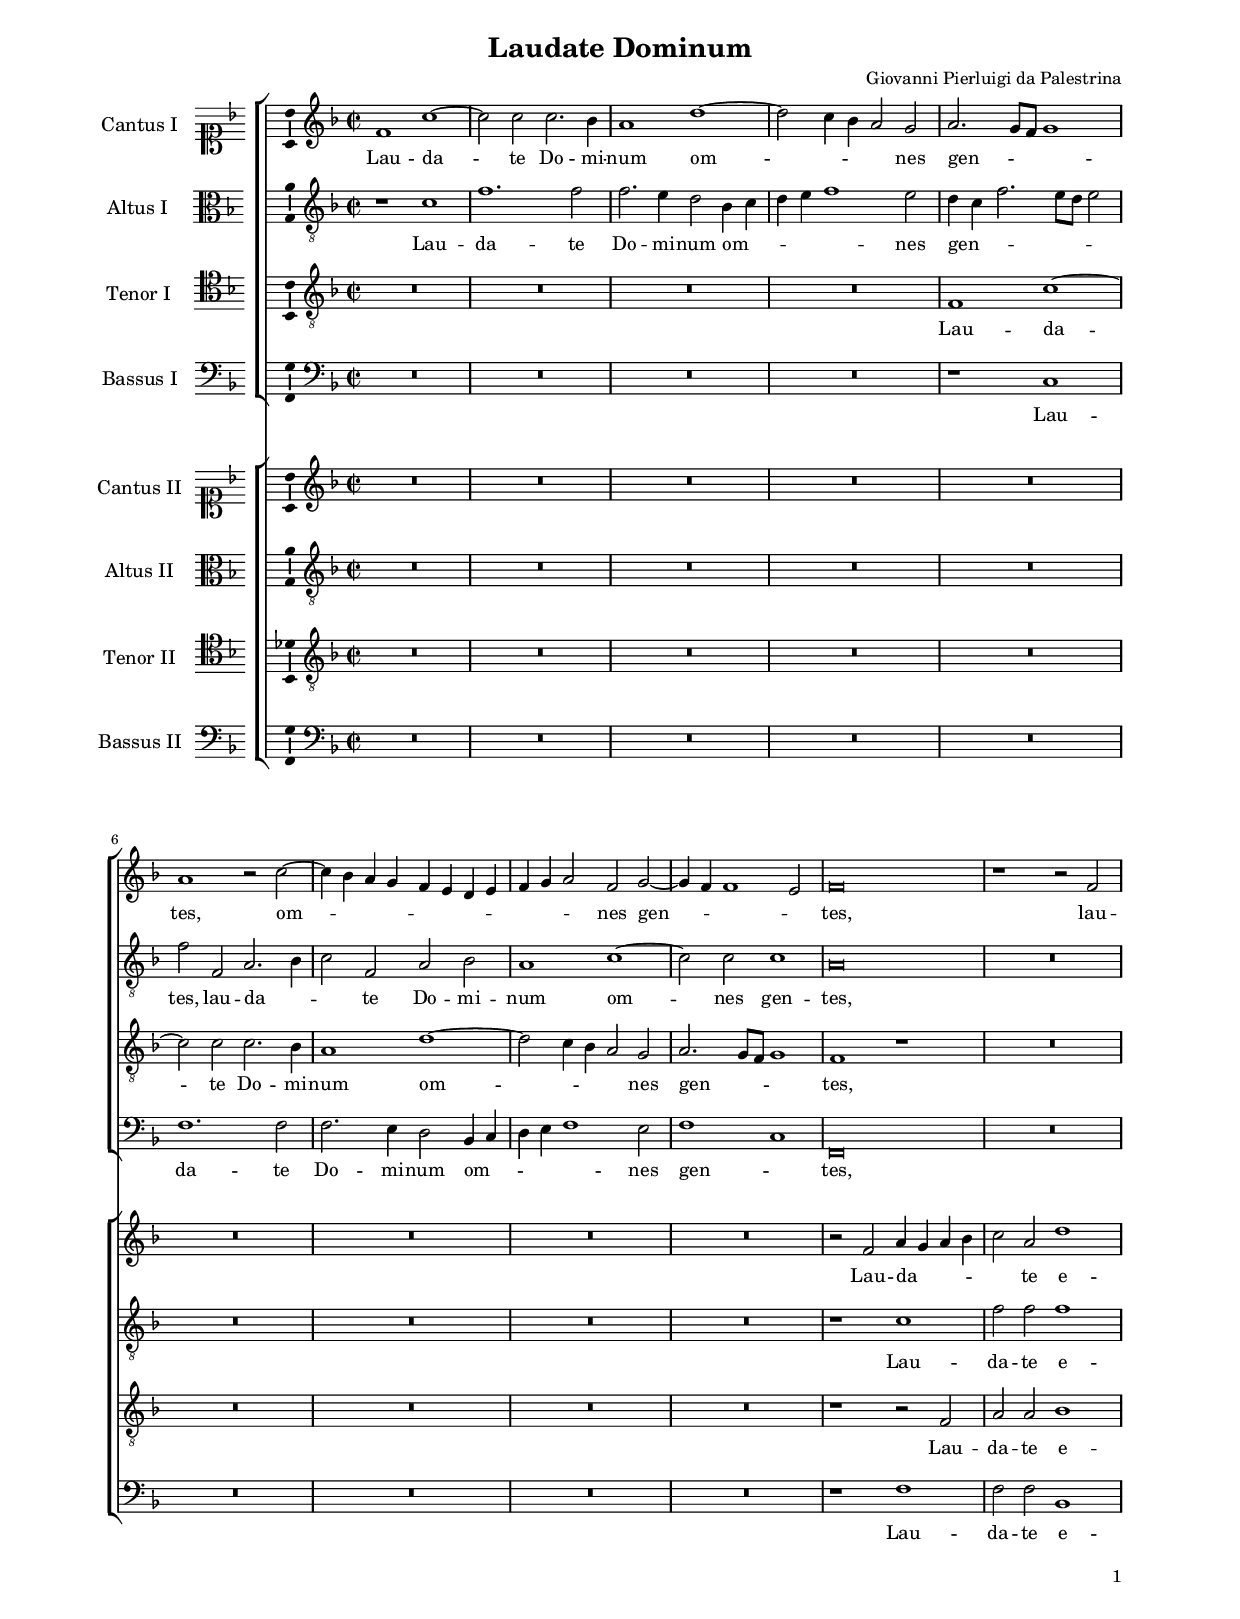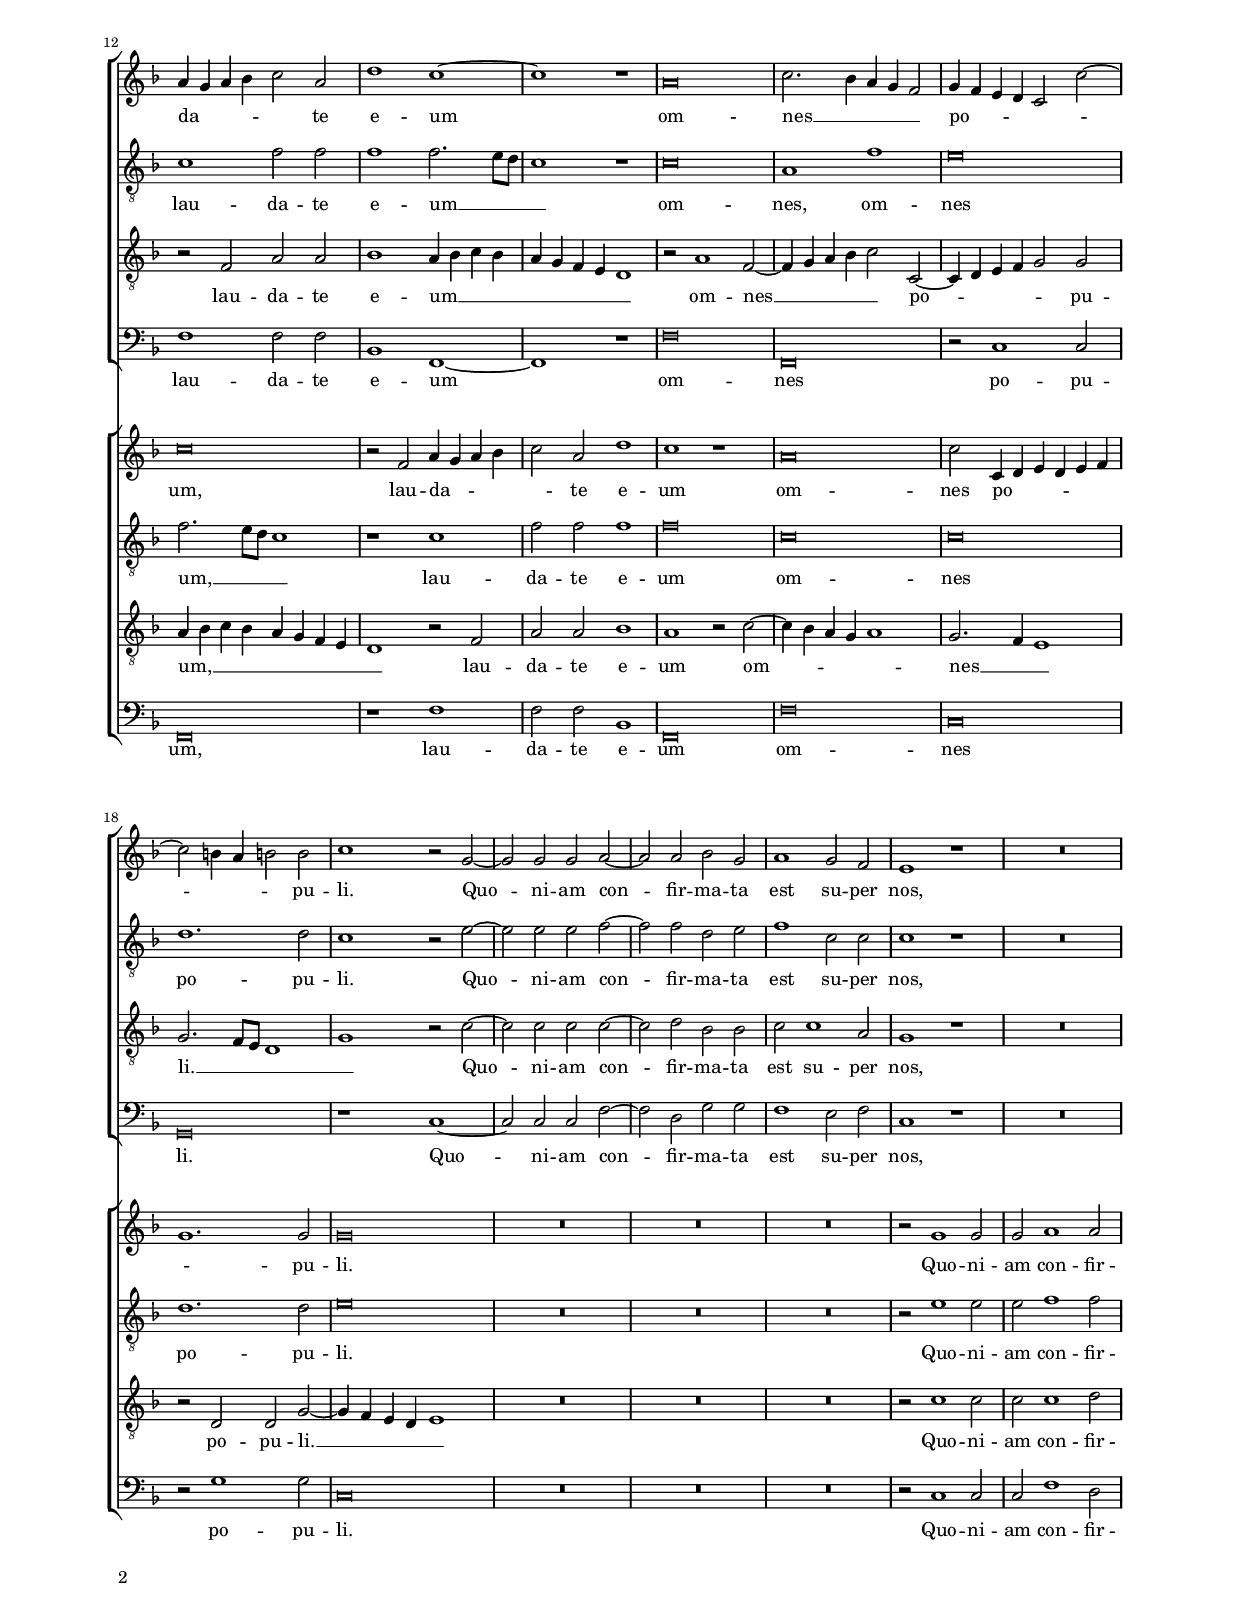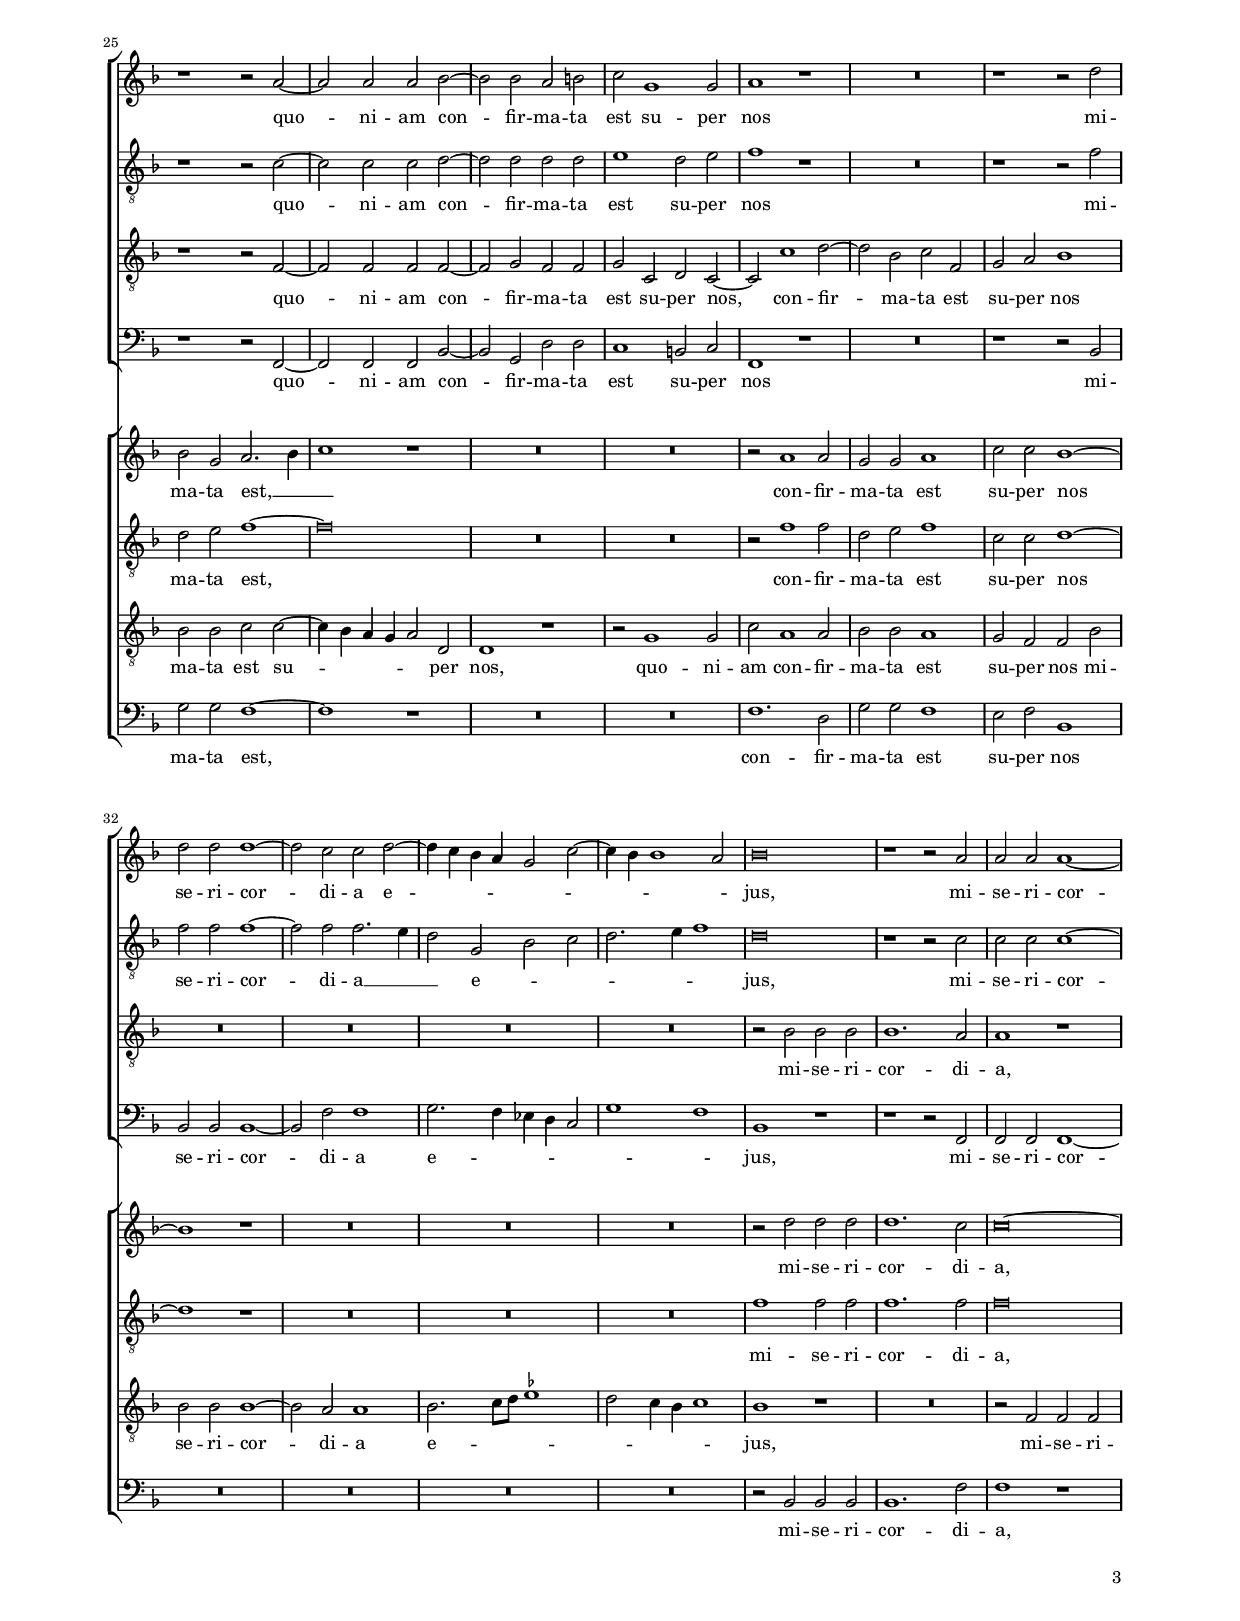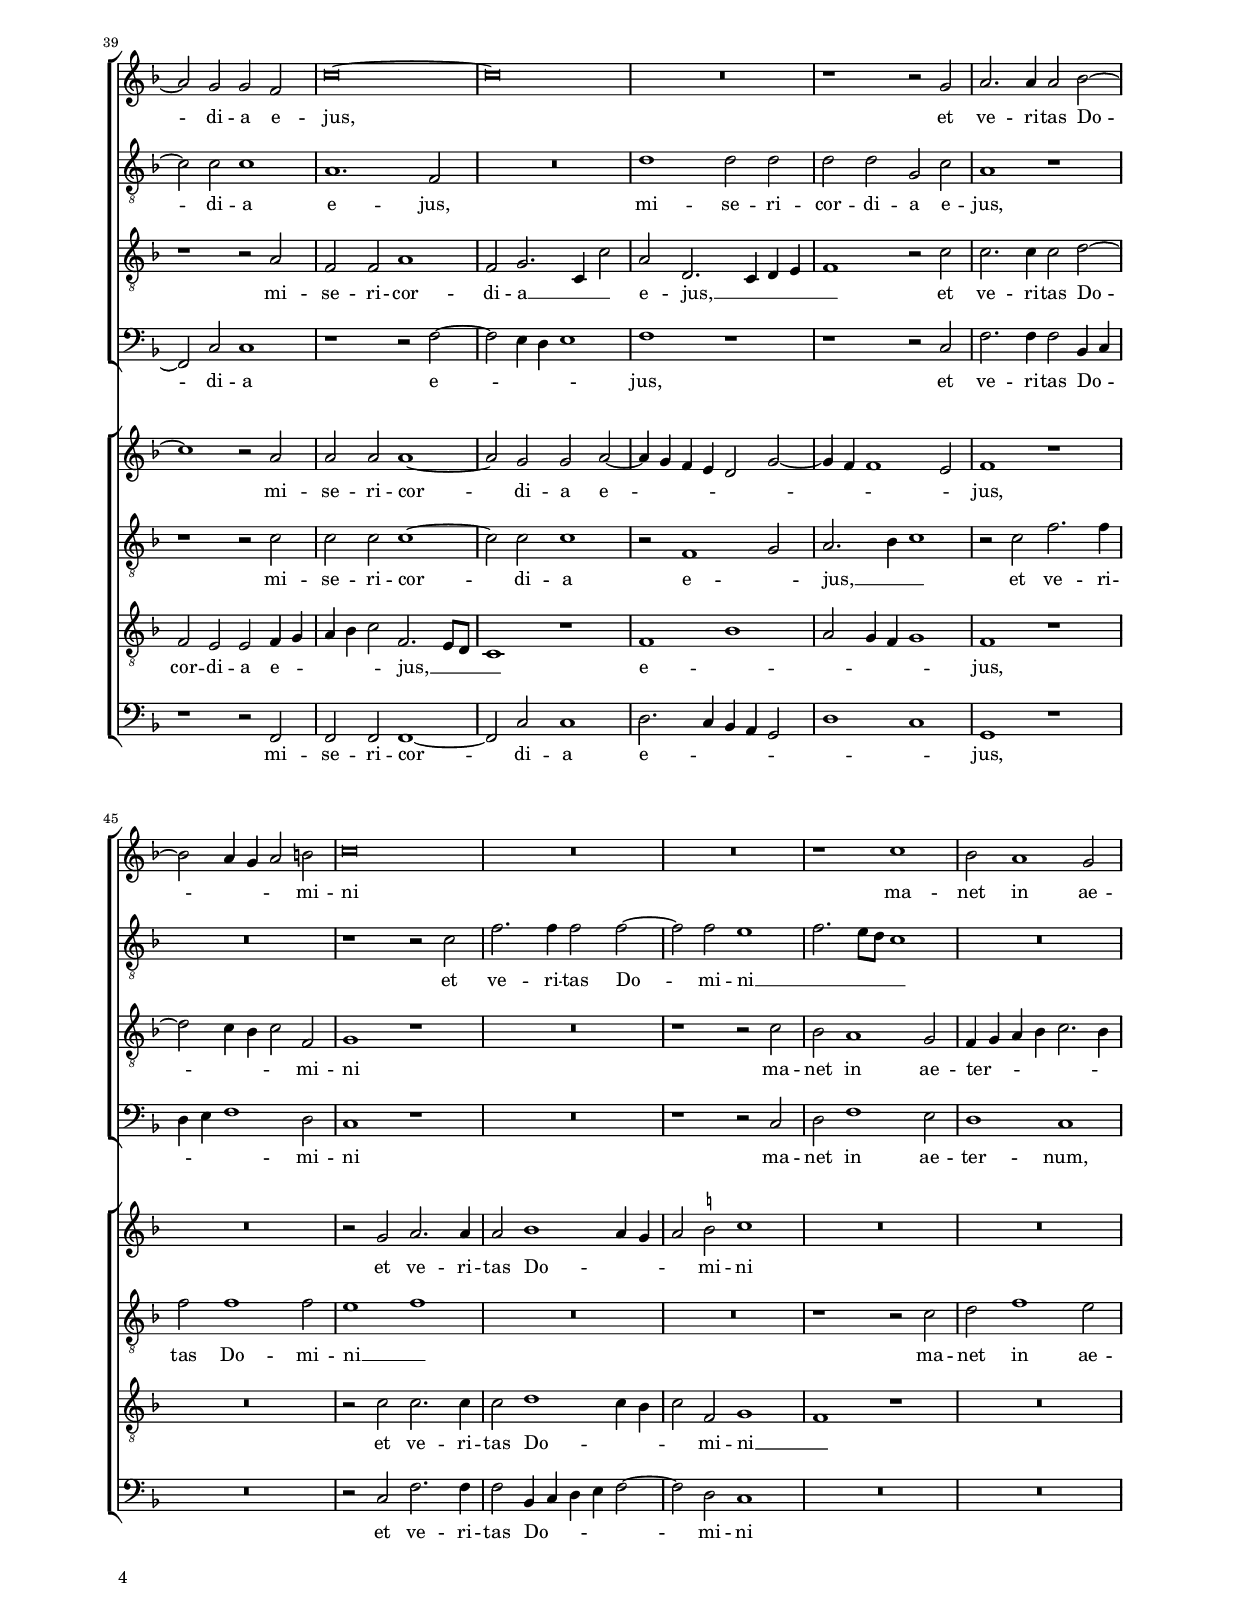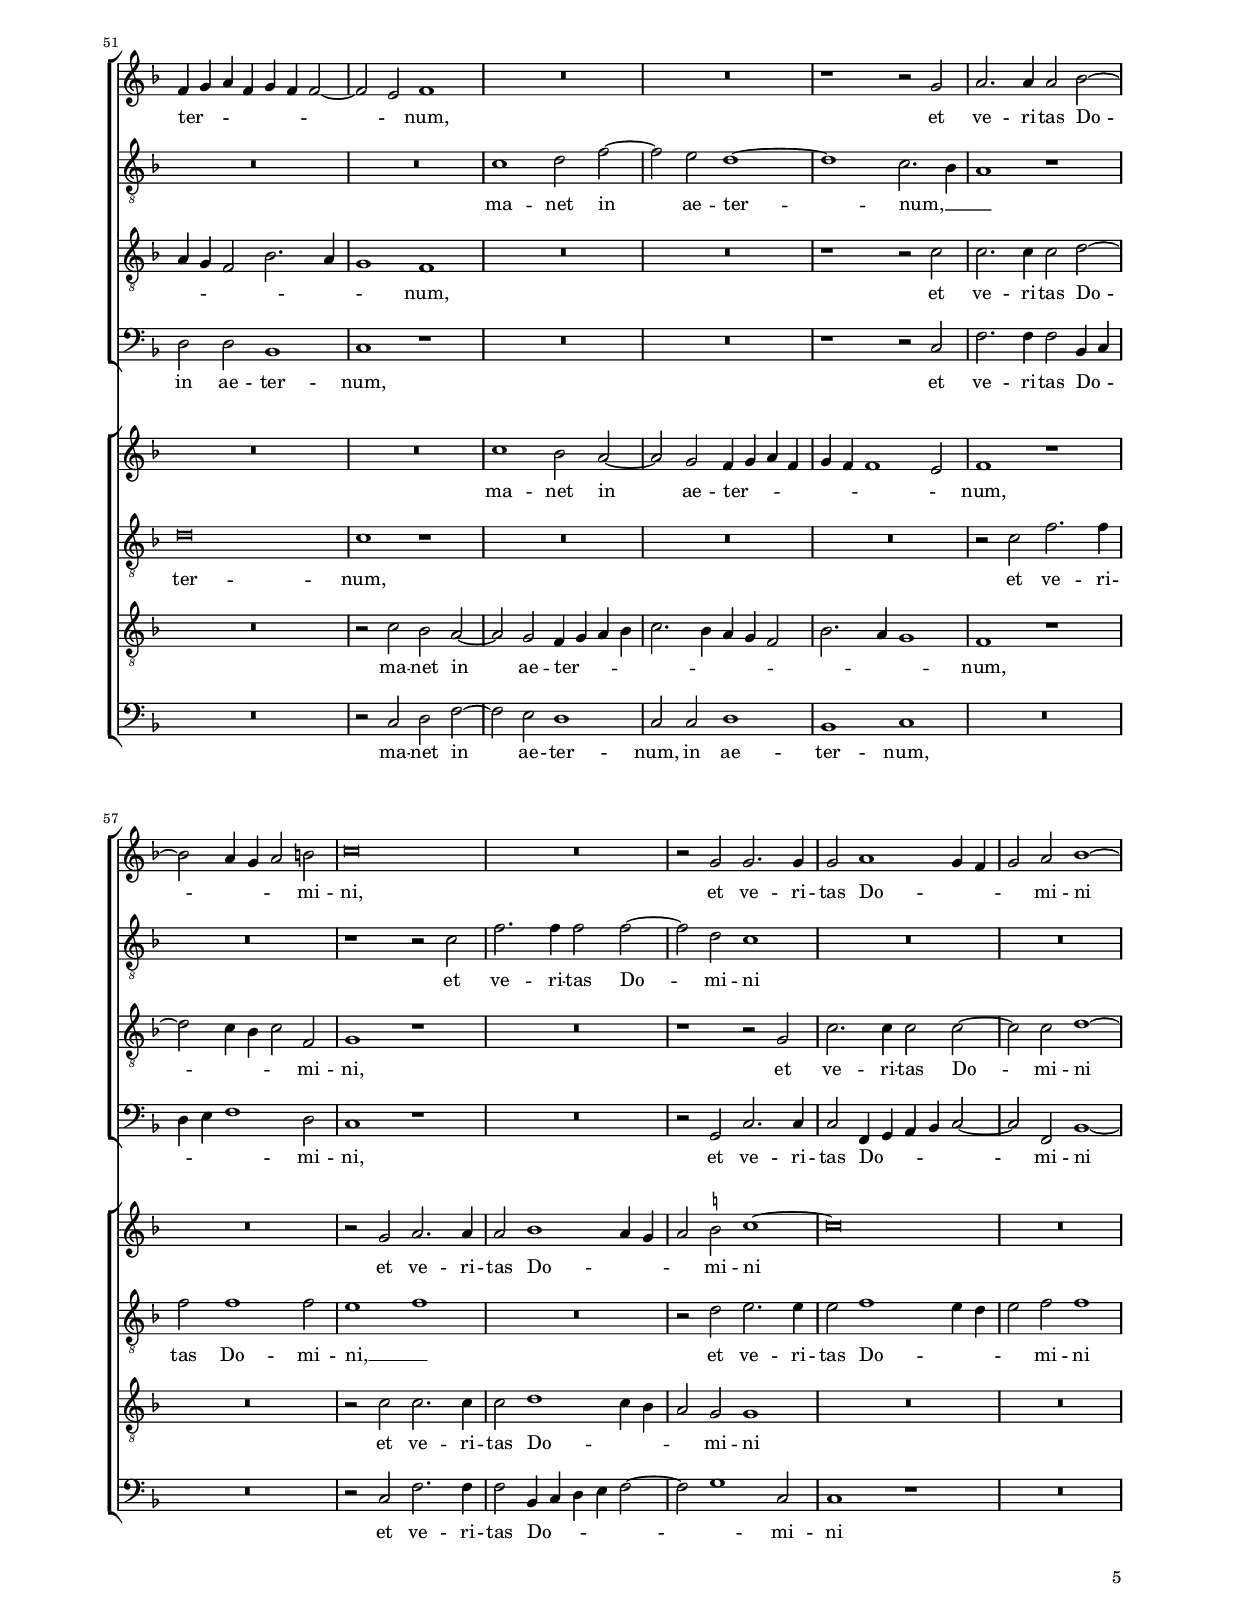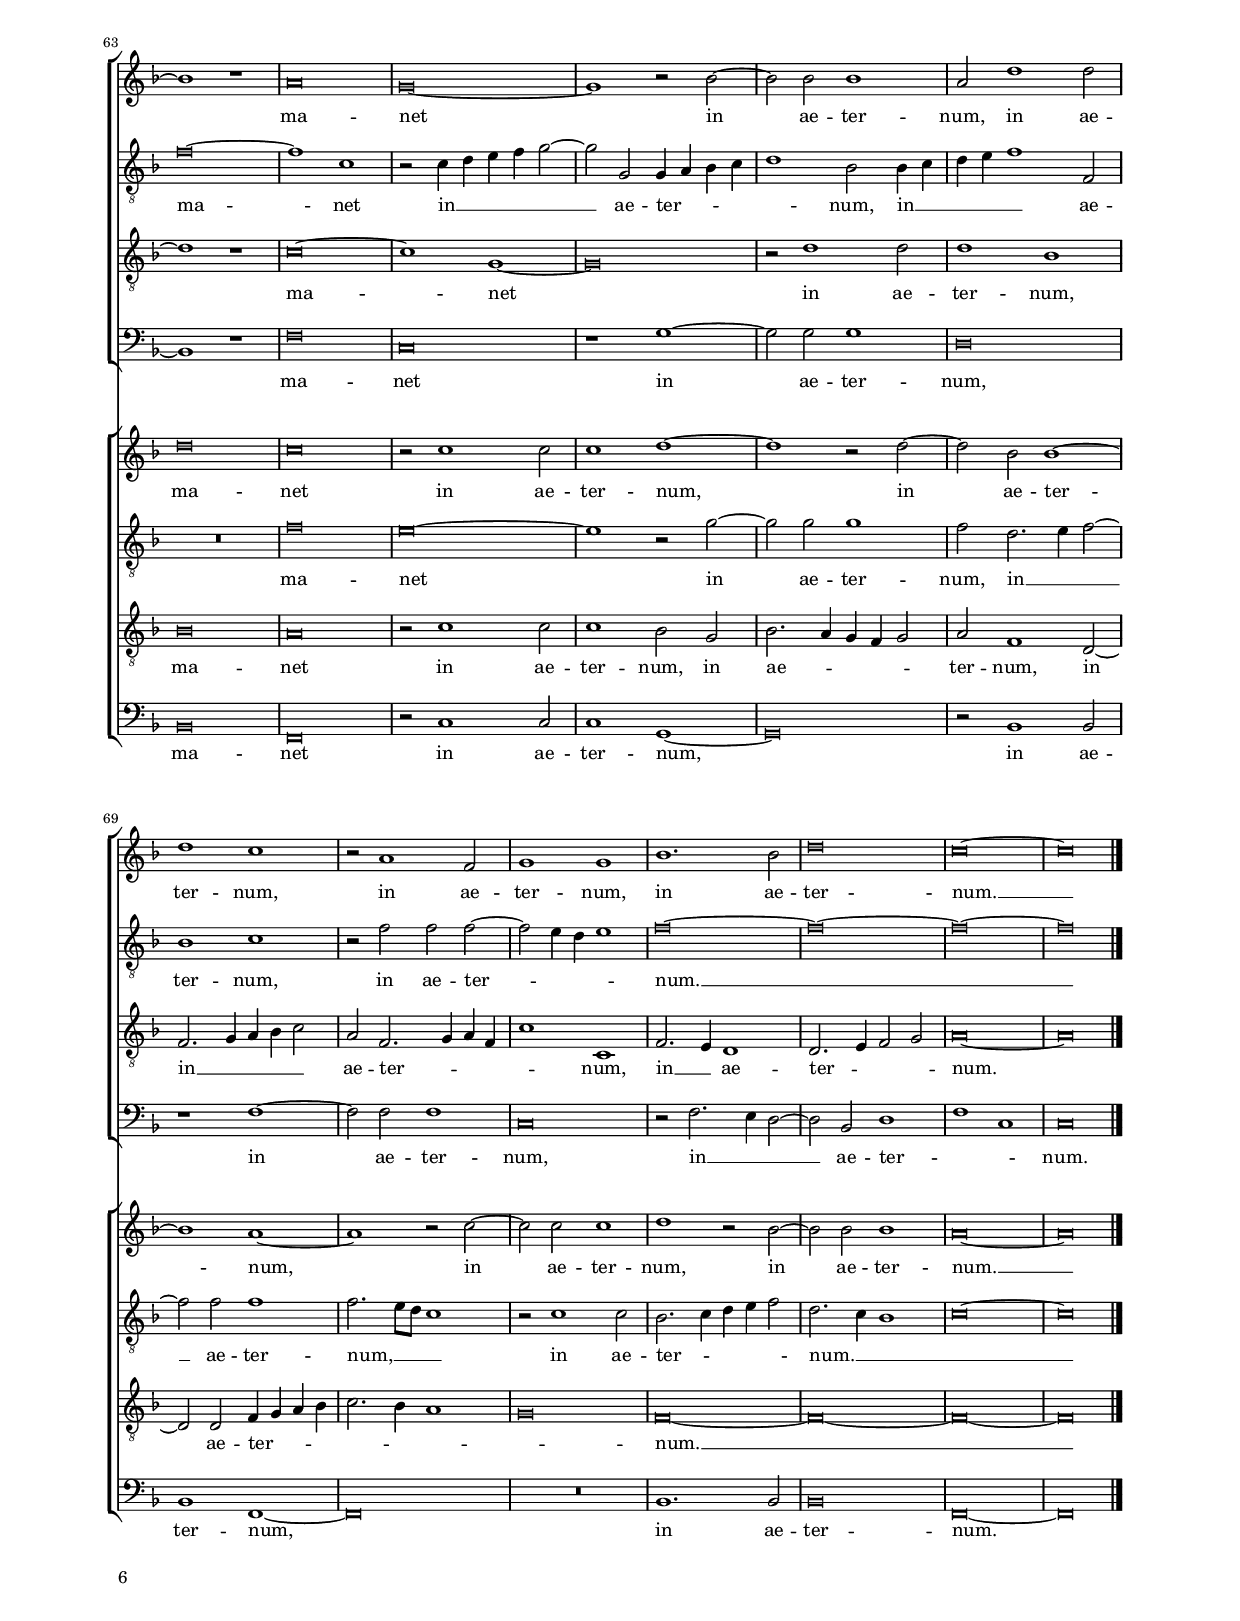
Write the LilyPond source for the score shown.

\header 
{
	title="Laudate Dominum"
	composer="Giovanni Pierluigi da Palestrina"
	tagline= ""
}

\version "2.20.0"
\language deutsch
#(set-global-staff-size 15)
% #(set-default-paper-size "letter")
#(ly:set-option 'point-and-click #f)


\paper
	{
	top-margin = 2 \cm
	bottom-margin = 1.4 \cm
	left-margin = 2 \cm
	right-margin = 2 \cm
	print-page-number = ##f
	ragged-bottom = ##f
	ragged-last-bottom = ##t
%   systems-per-page = 2
%   page-count = 6
	system-system-spacing = #'((basic-distance . 18) (minimum-distance . 14) (padding . 7) (strechability . 250))
    oddFooterMarkup=\markup   \fill-line { "" \fromproperty #'page:page-number-string }
    evenFooterMarkup=\markup  \fill-line { \fromproperty #'page:page-number-string "" }
    last-bottom-spacing = #'((basic-distance . 12) (minimum-distance . 7) (padding . 4))
	}


global =  
	{
    % \set Staff.autoBeaming = ##f
	\key f \major
	\time 2/2 \set Score.measureLength = #(ly:make-moment 2/1)
    \set Score.tempoHideNote = ##t
    \tempo 2 = 90
    \skip 1*2*75 \bar "|."
	}

	ficta = { \once \set suggestAccidentals = ##t }
	
	forget = #(define-music-function (music) (ly:music?) #{
	\accidentalStyle forget
	$music
	\accidentalStyle default
	#})

	
incipitcantusprimus = \markup { \score {
	{
	\set Staff.instrumentName = \markup { \fontsize #1 "Cantus I" }
	\key f \major
	\clef soprano
	s4 \bar ""
	}
	\layout  {
	raggedright = ##t
	indent = 1.8 \cm
	line-width = 2.4\cm
	\context { \Staff \remove Time_signature_engraver }
	\override Staff.Clef.Y-extent = #'(0 . 0)
	}} \hspace #1 }
      
incipitaltusprimus = \markup { \score {
	{
	\set Staff.instrumentName = \markup { \fontsize #1 "Altus I" }
	\key f \major
	\clef alto
	s4 \bar ""
	}
	\layout  {
	raggedright = ##t
	indent = 1.8 \cm
	line-width = 2.4\cm
	\context { \Staff \remove Time_signature_engraver }
	\override Staff.Clef.Y-extent = #'(0 . 0)
	}} \hspace #1 }
      
incipittenorprimus = \markup { \score {
	{
	\set Staff.instrumentName = \markup { \fontsize #1 "Tenor I" }
	\key f \major
	\clef tenor
	s4 \bar ""
	}
	\layout  {
	raggedright = ##t
	indent = 1.8 \cm
	line-width = 2.4\cm
	\context { \Staff \remove Time_signature_engraver }
	\override Staff.Clef.Y-extent = #'(0 . 0)
	}} \hspace #1 }


incipitbassusprimus = \markup { \score {
	{
	\set Staff.instrumentName = \markup { \fontsize #1 "Bassus I" }
	\key f \major
	\clef bass
	s4 \bar ""
	}
	\layout  {
	raggedright = ##t
	indent = 1.8 \cm
	line-width = 2.4\cm
	\context { \Staff \remove Time_signature_engraver }
	\override Staff.Clef.Y-extent = #'(0 . 0)
	}} \hspace #1 }

incipitcantussecundus = \markup { \score {
	{
	\set Staff.instrumentName = \markup { \fontsize #1 "Cantus II" }
	\key f \major
	\clef soprano
	s4 \bar ""
	}
	\layout  {
	raggedright = ##t
	indent = 1.8 \cm
	line-width = 2.4\cm
	\context { \Staff \remove Time_signature_engraver }
	\override Staff.Clef.Y-extent = #'(0 . 0)
	}} \hspace #1 }


incipitaltussecundus = \markup { \score {
	{
	\set Staff.instrumentName = \markup { \fontsize #1 "Altus II" }
	\key f \major
	\clef alto
	s4 \bar ""
	}
	\layout  {
	raggedright = ##t
	indent = 1.8 \cm
	line-width = 2.4\cm
	\context { \Staff \remove Time_signature_engraver }
	\override Staff.Clef.Y-extent = #'(0 . 0)
	}} \hspace #1 }


incipittenorsecundus = \markup { \score {
	{
	\set Staff.instrumentName = \markup { \fontsize #1 "Tenor II" }
	\key f \major
	\clef tenor
	s4 \bar ""
	}
	\layout  {
	raggedright = ##t
	indent = 1.8 \cm
	line-width = 2.4\cm
	\context { \Staff \remove Time_signature_engraver }
	\override Staff.Clef.Y-extent = #'(0 . 0)
	}} \hspace #1 }	


incipitbassussecundus = \markup { \score {
	{
	\set Staff.instrumentName = \markup { \fontsize #1 "Bassus II" }
	\key f \major
	\clef bass
	s4 \bar ""
	}
	\layout  {
	raggedright = ##t
	indent = 1.8 \cm
	line-width = 2.4\cm
	\context { \Staff \remove Time_signature_engraver }
	\override Staff.Clef.Y-extent = #'(0 . 0)
	}} \hspace #1 }


cantusprimus =  \relative c''
	{
	f,1 c'~
	c2 c c2. b4
	a1 d~
	d2 c4 b a2 g
%5
	a2. g8 f g1 |
	a1 r2 c~
	c4 b a g f e d e
	f4 g a2 f g~
	g4 f f1 e2
%10
	f\breve |
	r1 r2 f
	a4 g a b c2 a
	d1 c~
	c1 r
%15
	a\breve |
	c2. b4 a g f2
	g4 f e d c2 c'~
	c2 h4 a h!2 h
	c1 r2 g~
%20
	g2 g g a~ |
	a2 a b g
	a1 g2 f
	e1 r
	R\breve
%25
	r1 r2 a~ |
	a2 a a b~
	b2 b a h
	c2 g1 g2
	a1 r
%30
	R\breve |
	r1 r2 d
	d2 d d1~
	d2 c c d~
	d4 c b a g2 c~
%35
	c4 b b1 a2 |
	b\breve
	r1 r2 a
	a2 a a1~
	a2 g g f
%40
	c'\breve~ |
	c\breve
	R\breve
	r1 r2 g
	a2. a4 a2 b~
%45
	b2 a4 g a2 h |
	c\breve
	R\breve
	R\breve
	r1 c
%50
	b2 a1 g2 |
	f4 g a f g f f2~
	f2 e f1
	R\breve
	R\breve
%55
	r1 r2 g |
	a2. a4 a2 b~
	b2 a4 g a2 h
	c\breve
	R\breve
%60
	r2 g g2. g4 |
	g2 a1 g4 f
	g2 a b1~
	b1 r
	a\breve
%65
	g\breve~ |
	g1 r2 b~
	b2 b b1
	a2 d1 d2
	d1 c
%70
	r2 a1 f2 |
	g1 g
	b1. b2
	d\breve
	c\breve~
%75
	c\breve |
	}

altusprimus =  \relative c' 
    {
	r1 c
	f1. f2
	f2. e4 d2 b4 c
	d4 e f1 e2
%5
	d4 c f2. e8 d e2 |
	f2 f, a2. b4
	c2 f, a b
	a1 c~
	c2 c c1
%10
	a\breve |
	R\breve
	c1 f2 f
	f1 f2. e8 d
	c1 r
%15
	c\breve |
	a1 f'
	e\breve
	d1. d2
	c1 r2 e~
%20
	e2 e e f~ |
	f2 f d e
	f1 c2 c
	c1 r
	R\breve
%25
	r1 r2 c~ |
	c2 c c d~
	d2 d d d
	e1 d2 e
	f1 r
%30
	R\breve |
	r1 r2 f
	f2 f f1~
	f2 f f2. e4
	d2 g, b c
%35
	d2. e4 f1 |
	d\breve
	r1 r2 c
	c2 c c1~
	c2 c c1
%40
	a1. f2 |
	R\breve
	d'1 d2 d
	d2 d g, c
	a1 r
%45
	R\breve |
	r1 r2 c
	f2. f4 f2 f~
	f2 f e1
	f2. e8 d c1
%50
	R\breve |
	R\breve
	R\breve
	c1 d2 f~
	f2 e d1~
%55
	d1 c2. b4 |
	a1 r
	R\breve
	r1 r2 c
	f2. f4 f2 f~
%60
	f2 d c1 |
	R\breve
	R\breve
	f\breve~
	f1 c
%65
	r2 c4 d e f g2~ |
	g2 g, g4 a b c
	d1 b2 b4 c
	d4 e f1 f,2
	b1 c
%70
	r2 f f f~ |
	f2 e4 d e1
	f\breve~
	f\breve~
	f\breve~
%75
	f\breve |	
	}

tenorprimus =  \relative c' 
	{
	R\breve
	R\breve
	R\breve
	R\breve
%5
	f,1 c'~ |
	c2 c c2. b4
	a1 d~
	d2 c4 b a2 g
	a2. g8 f g1
%10
	f1 r |
	R\breve
	r2 f a a
	b1 a4 b c b
	a4 g f e d1
%15
	r2 a'1 f2~ |
	f4 g a b c2 c,~
	c4 d e f g2 g
	g2. f8 e d1
	g1 r2 c~
%20
	c2 c c c~ |
	c2 d b b
	c2 c1 a2
	g1 r
	R\breve
%25
	r1 r2 f~ |
	f2 f f f~
	f2 g f f
	g2 c, d2 c~
	c2 c'1 d2~
%30
	d2 b c f, |
	g2 a b1
	R\breve
	R\breve
	R\breve
%35
	R\breve |
	r2 b b b
	b1. a2
	a1 r
	r1 r2 a
%40
	f2 f a1 |
	f2 g2. c,4 c'2
	a2 d,2. c4 d e
	f1 r2 c'
	c2. c4 c2 d~
%45
	d2 c4 b c2 f, |
	g1 r
	R\breve
	r1 r2 c
	b2 a1 g2
%50
	f4 g a b c2. b4 |
	a4 g f2 b2. a4
	g1 f
	R\breve
	R\breve
%55
	r1 r2 c' |
	c2. c4 c2 d~
	d2 c4 b c2 f,
	g1 r
	R\breve
%60
	r1 r2 g |
	c2. c4 c2 c~
	c2 c d1~
	d1 r
	c\breve~
%65
	c1 g~ |
	g\breve
	r2 d'1 d2
	d1 b
	f2. g4 a b c2
%70
	a2 f2. g4 a f |
	c'1 c,
	f2. e4 d1
	d2. e4 f2 g
	a\breve~
%75
	a\breve |
	}

bassusprimus  =  \relative c 
	{
	R\breve
	R\breve
	R\breve
	R\breve
%5
	r1 c |
	f1. f2
	f2. e4 d2 b4 c
	d4 e f1 e2
	f1 c
%10
	f,\breve |
	R\breve
	f'1 f2 f
	b,1 f~
	f1 r
%15
	f'\breve |
	f,\breve
	r2 c'1 c2
	g\breve
	r1 c~
%20
	c2 c c f~ |
	f2 d g g
	f1 e2 f
	c1 r
	R\breve
%25
	r1 r2 f,~ |
	f2 f f b~
	b2 g d' d
	c1 h2 c
	f,1 r
%30
	R\breve |
	r1 r2 b
	b2 b b1~
	b2 f' f1
	g2. f4 es d c2
%35
	g'1 f |
	b,1 r
	r1 r2 f
	f2 f f1~
	f2 c' c1
%40
	r1 r2 f~ |
	f2 e4 d e1
	f1 r
	r1 r2 c
	f2. f4 f2 b,4 c
%45
	d4 e f1 d2 |
	c1 r
	R\breve
	r1 r2 c
	d2 f1 e2
%50
	d1 c |
	d2 d b1
	c1 r
	R\breve
	R\breve
%55
	r1 r2 c |
	f2. f4 f2 b,4 c
	d4 e f1 d2
	c1 r
	R\breve
%60
	r2 g c2. c4 |
	c2 f,4 g a b c2~
	c2 f, b1~
	b1 r
	f'\breve
%65
	c\breve |
	r1 g'~
	g2 g g1
	d\breve
	r1 f~
%70
	f2 f f1 |
	c\breve
	r2 f2. e4 d2~
	d2 b d1
	f1 c
%75
	c\breve |
    }

cantussecundus =  \relative c''
	{
	R\breve
	R\breve
	R\breve
	R\breve
%5
	R\breve |
	R\breve
	R\breve
	R\breve
	R\breve
%10
	r2 f, a4 g a b |
	c2 a d1
	c\breve
	r2 f, a4 g a b
	c2 a d1
%15
	c1 r |
	a\breve
	c2 c,4 d e d e f
	g1. g2
	g\breve
%20
	R\breve |
	R\breve
	R\breve
	r2 g1 g2
	g2 a1 a2
%25
	b2 g a2. b4 |
	c1 r
	R\breve
	R\breve
	r2 a1 a2
%30
	g2 g a1 |
	c2 c b1~
	b1 r
	R\breve
	R\breve
%35
	R\breve |
	r2 d d d
	d1. c2
	c\breve~
	c1 r2 a
%40
	a2 a a1~ |
	a2 g g a~
	a4 g f e d2 g~
	g4 f f1 e2
	f1 r
%45
	R\breve |
	r2 g a2. a4
	a2 b1 a4 g
	a2 \ficta h c1
	R\breve
%50
	R\breve |
	R\breve
	R\breve
	c1 b2 a~
	a2 g f4 g a f
%55
	g4 f f1 e2 |
	f1 r
	R\breve
	r2 g a2. a4
	a2 b1 a4 g
%60
	a2 \ficta h c1~ |
	c\breve
	R\breve
	d\breve
	c\breve
%65
	r2 c1 c2 |
	c1 d~
	d1 r2 d~
	d2 b b1~
	b1 a~
%70
	a1 r2 c~ |
	c2 c c1
	d1 r2 b~
	b2 b b1
	a\breve~
%75
	a\breve |
	}

altussecundus =  \relative c'
	{
	R\breve
	R\breve
	R\breve
	R\breve
%5
	R\breve |
	R\breve
	R\breve
	R\breve
	R\breve
%10
	r1 c |
	f2 f f1
	f2. e8 d c1
	r1 c
	f2 f f1
%15
	f\breve |
	c\breve
	c\breve
	d1. d2
	e\breve
%20
	R\breve |
	R\breve
	R\breve
	r2 e1 e2
	e2 f1 f2
%25
	d2 e f1~ |
	f\breve
	R\breve
	R\breve
	r2 f1 f2
%30
	d2 e f1 |
	c2 c d1~
	d1 r
	R\breve
	R\breve
%35
	R\breve |
	f1 f2 f
	f1. f2
	f\breve
	r1 r2 c
%40
	c2 c c1~ |
	c2 c c1
	r2 f,1 g2
	a2. b4 c1
	r2 c f2. f4
%45
	f2 f1 f2 |
	e1 f
	R\breve
	R\breve
	r1 r2 c
%50
	d2 f1 e2 |
	d\breve
	c1 r
	R\breve
	R\breve
%55
	R\breve |
	r2 c f2. f4
	f2 f1 f2
	e1 f
	R\breve
%60
	r2 d e2. e4 |
	e2 f1 e4 d
	e2 f f1
	R\breve
	f\breve
%65
	e\breve~ |
	e1 r2 g~
	g2 g g1
	f2 d2. e4 f2~
	f2 f f1
%70
	f2. e8 d c1 |
	r2 c1 c2
	b2. c4 d e f2
	d2. c4 b1
	c\breve~
%75
	c\breve |
    }

tenorsecundus =  \relative c'
	{
	R\breve
	R\breve
	R\breve
	R\breve
%5
	R\breve |
	R\breve
	R\breve
	R\breve
	R\breve
%10
	r1 r2 f, |
	a2 a b1
	a4 b c b a g f e
	d1 r2 f
	a2 a b1
%15
	a1 r2 c~ |
	c4 b a g a1
	g2. f4 e1
	r2 d d g~
	g4 f e d e1
%20
	R\breve |
	R\breve
	R\breve
	r2 c'1 c2
	c2 c1 d2
%25
	b2 b c c~ |
	c4 b a g a2 d,
	d1 r
	r2 g1 g2
	c2 a1 a2
%30
	b2 b a1 |
	g2 f f b
	b2 b b1~
	b2 a a1
	b2. c8 d \ficta es1
%35
	d2 c4 b c1 |
	b1 r
	R\breve
	r2 f f f
	f2 e e f4 g
%40
	a4 b c2 f,2. e8 d |
	c1 r
	f1 b
	a2 g4 f g1
	f1 r
%45
	R\breve |
	r2 c' c2. c4
	c2 d1 c4 b
	c2 f, g1
	f1 r
%50
	R\breve |
	R\breve
	r2 c' b a~
	a2 g f4 g a b
	c2. b4 a g f2
%55
	b2. a4 g1 |
	f1 r
	R\breve
	r2 c' c2. c4
	c2 d1 c4 b
%60
	a2 g g1 |
	R\breve
	R\breve
	b\breve
	a\breve
%65
	r2 c1 c2 |
	c1 b2 g
	b2. a4 g f g2
	a2 f1 d2~
	d2 d f4 g a b
%70
	c2. b4 a1 |
	g\breve
	f\breve~
	f\breve~
	f\breve~
%75
	f\breve |
	}

bassussecundus =  \relative c
	{
	R\breve
	R\breve
	R\breve
	R\breve
%5
	R\breve |
	R\breve
	R\breve
	R\breve
	R\breve
%10
	r1 f |
	f2 f b,1
	f\breve
	r1 f'
	f2 f b,1
%15
	f\breve |
	f'\breve
	c\breve
	r2 g'1 g2
	c,\breve
%20
	R\breve |
	R\breve
	R\breve
	r2 c1 c2
	c2 f1 d2
%25
	g2 g f1~ |
	f1 r
	R\breve
	R\breve
	f1. d2
%30
	g2 g f1 |
	e2 f b,1
	R\breve
	R\breve
	R\breve
%35
	R\breve |
	r2 b b b
	b1. f'2
	f1 r
	r1 r2 f,
%40
	f2 f f1~ |
	f2 c' c1
	d2. c4 b a g2
	d'1 c
	g1 r
%45
	R\breve |
	r2 c f2. f4
	f2 b,4 c d e f2~
	f2 d c1
	R\breve
%50
	R\breve |
	R\breve
	r2 c d f~
	f2 e d1
	c2 c d1
%55
	b1 c |
	R\breve
	R\breve
	r2 c f2. f4
	f2 b,4 c d e f2~
%60
	f2 g1 c,2 |
	c1 r
	R\breve
	b\breve
	f\breve
%65
	r2 c'1 c2 |
	c1 g~
	g\breve
	r2 b1 b2
	b1 f~
%70
	f\breve |
	R\breve
	b1. b2
	b\breve
	f\breve~
%75
	f\breve |
	}


lyricscantusprimus = \lyricmode {
	Lau -- da -- te Do -- mi -- num om -- _ _ _ nes gen -- _ _ _ tes,
	om -- _ _ _ _ _ _ _ _ _ _ nes gen -- _ _ _ tes,
	lau -- da -- _ _ _ _ te e -- um om -- nes __ _ _ _ _ po -- _ _ _ _ _ _ _ _ pu -- li.
	Quo -- ni -- am con -- fir -- ma -- ta est su -- per nos,
	quo -- ni -- am con -- fir -- ma -- ta est su -- per nos
	mi -- se -- ri -- cor -- di -- a e -- _ _ _ _ _ _ _ _ jus,
	mi -- se -- ri -- cor -- di -- a e -- jus,
	et ve -- ri -- tas Do -- _ _ _ mi -- ni ma -- net in ae -- ter -- _ _ _ _ _ _ _ num,
	et ve -- ri -- tas Do -- _ _ _ mi -- ni,
	et ve -- ri -- tas Do -- _ _ _ mi -- ni ma -- net in ae -- ter -- num,
	in ae -- ter -- num,
	in ae -- ter -- num,
	in ae -- ter -- num. __
	}


lyricsaltusprimus = \lyricmode {
	Lau -- da -- te Do -- mi -- num om -- _ _ _ _ nes gen -- _ _ _ _ _ tes,
	lau -- da -- _ _ te Do -- mi -- num om -- nes gen -- tes,
	lau -- da -- te e -- um __ _ _ _ om -- nes,
	om -- nes po -- pu -- li.
	Quo -- ni -- am con -- fir -- ma -- ta est su -- per nos,
	quo -- ni -- am con -- fir -- ma -- ta est su -- per nos
	mi -- se -- ri -- cor -- di -- a __ _ _ e -- _ _ _ _ _ jus,
	mi -- se -- ri -- cor -- di -- a e -- jus,
	mi -- se -- ri -- cor -- di -- a e -- jus,
	et ve -- ri -- tas Do -- mi -- ni __ _ _ _ _ ma -- net in ae -- ter -- num, __ _ _
	et ve -- ri -- tas Do -- mi -- ni ma -- net in __ _ _ _ _ ae -- ter -- _ _ _ _ num,
	in __ _ _ _ _ ae -- ter -- num,
	in ae -- ter -- _ _ _ num. __
	}


lyricstenorprimus = \lyricmode {
	Lau -- da -- te Do -- mi -- num om -- _ _ _ nes gen -- _ _ _ tes,
	lau -- da -- te e -- um __ _ _ _ _ _ _ _ _ om -- nes __ _ _ _ _ po -- _ _ _ _ pu -- li. __ _ _ _ _
	Quo -- ni -- am con -- fir -- ma -- ta est su -- per nos,
	quo -- ni -- am con -- fir -- ma -- ta est su -- per nos,
	con -- fir -- ma -- ta est su -- per nos
	mi -- se -- ri -- cor -- di -- a,
	mi -- se -- ri -- cor -- di -- a __ _ _ e -- jus, __ _ _ _ _
	et ve -- ri -- tas Do -- _ _ _ mi -- ni ma -- net in ae -- ter -- _ _ _ _ _ _ _ _ _ _ _ num,
	et ve -- ri -- tas Do -- _ _ _ mi -- ni,
	et ve -- ri -- tas Do -- mi -- ni ma -- net in ae -- ter -- num,
	in __ _ _ _ _ ae -- ter -- _ _ _ _ num,
	in __ _ ae -- ter -- _ _ _ num.
	}


lyricsbassusprimus = \lyricmode {
	Lau -- da -- te Do -- mi -- num om -- _ _ _ _ nes gen -- _ tes,
	lau -- da -- te e -- um om -- nes po -- pu -- li.
	Quo -- ni -- am con -- fir -- ma -- ta est su -- per nos,
	quo -- ni -- am con -- fir -- ma -- ta est su -- per nos
	mi -- se -- ri -- cor -- di -- a e -- _ _ _ _ _ _ jus,
	mi -- se -- ri -- cor -- di -- a e -- _ _ _ jus,
	et ve -- ri -- tas Do -- _ _ _ _ mi -- ni ma -- net in ae -- ter -- num,
	in ae -- ter -- num,
	et ve -- ri -- tas Do -- _ _ _ _ mi -- ni,
	et ve -- ri -- tas Do -- _ _ _ _ mi -- ni ma -- net in ae -- ter -- num,
	in ae -- ter -- num,
	in __ _ _ ae -- ter -- _ _ num.
	}


lyricscantussecundus = \lyricmode {
	Lau -- da -- _ _ _ _ te e -- um,
	lau -- da -- _ _ _ _ te e -- um om -- nes po -- _ _ _ _ _ _ pu -- li.
	Quo -- ni -- am con -- fir -- ma -- ta est, __ _ _
	con -- fir -- ma -- ta est su -- per nos
	mi -- se -- ri -- cor -- di -- a,
	mi -- se -- ri -- cor -- di -- a e -- _ _ _ _ _ _ _ _ jus,
	et ve -- ri -- tas Do -- _ _ _ mi -- ni ma -- net in ae -- ter -- _ _ _ _ _ _ _ num,
	et ve -- ri -- tas Do -- _ _ _ mi -- ni ma -- net in ae -- ter -- num,
	in ae -- ter -- num,
	in ae -- ter -- num,
	in ae -- ter -- num. __
	}


lyricsaltussecundus = \lyricmode {
	Lau -- da -- te e -- um, __ _ _ _
	lau -- da -- te e -- um om -- nes po -- pu -- li.
	Quo -- ni -- am con -- fir -- ma -- ta est,
	con -- fir -- ma -- ta est su -- per nos
	mi -- se -- ri -- cor -- di -- a,
	mi -- se -- ri -- cor -- di -- a e -- _ jus, __ _ _
	et ve -- ri -- tas Do -- mi -- ni __ _ ma -- net in ae -- ter -- num,
	et ve -- ri -- tas Do -- mi -- ni, __ _
	et ve -- ri -- tas Do -- _ _ _ mi -- ni ma -- net in ae -- ter -- num,
	in __ _ _ ae -- ter -- num, __ _ _ _
	in ae -- ter -- _ _ _ _ num. __ _ _ _
	}
	

lyricstenorsecundus = \lyricmode {
	Lau -- da -- te e -- um, __ _ _ _ _ _ _ _ _
	lau -- da -- te e -- um om -- _ _ _ _ nes __ _ _ po -- pu -- li. __ _ _ _ _
	Quo -- ni -- am con -- fir -- ma -- ta est su -- _ _ _ _ per nos,
	quo -- ni -- am con -- fir -- ma -- ta est su -- per nos
	mi -- se -- ri -- cor -- di -- a e -- _ _ _ _ _ _ _ jus,
	mi -- se -- ri -- cor -- di -- a e -- _ _ _ _ jus, __ _ _ _
	e -- _ _ _ _ _ jus,
	et ve -- ri -- tas Do -- _ _ _ mi -- ni __ _ ma -- net in ae -- ter -- _ _ _ _ _ _ _ _ _ _ _ num,
	et ve -- ri -- tas Do -- _ _ _ mi -- ni ma -- net in ae -- ter -- num,
	in ae -- _ _ _ _ ter -- num,
	in ae -- ter -- _ _ _ _ _ _ _ num. __
	}


lyricsbassussecundus = \lyricmode {
	Lau -- da -- te e -- um,
	lau -- da -- te e -- um om -- nes po -- pu -- li.
	Quo -- ni -- am con -- fir -- ma -- ta est,
	con -- fir -- ma -- ta est su -- per nos
	mi -- se -- ri -- cor -- di -- a,
	mi -- se -- ri -- cor -- di -- a e -- _ _ _ _ _ _ jus,
	et ve -- ri -- tas Do -- _ _ _ _ mi -- ni ma -- net in ae -- ter -- num,
	in ae -- ter -- num,
	et ve -- ri -- tas Do -- _ _ _ _ _ mi -- ni ma -- net in ae -- ter -- num,
	in ae -- ter -- num,
	in ae -- ter -- num.
	}


\score
{	
    % \transpose {
	
<<
	\new ChoirStaff \with { \override StaffGrouper.staffgroup-staff-spacing.basic-distance = #15 
				\override StaffGrouper.staff-staff-spacing.basic-distance = #12 }
	<<
	
	\new Staff << \global
	\new Voice="v1" {
		\set Staff.instrumentName=\incipitcantusprimus
		\set Staff.midiInstrument = "reed organ"
		\clef violin
		\cantusprimus }
	\new Lyrics \lyricsto "v1" {\lyricscantusprimus }
	>>
	
	\new Staff << \global
	\new Voice="v2" {
		\set Staff.instrumentName=\incipitaltusprimus
		\set Staff.midiInstrument = "reed organ"
		\clef "G_8" 
		\altusprimus }
	\new Lyrics \lyricsto "v2" {\lyricsaltusprimus }
	>>
	
	\new Staff << \global
	\new Voice="v3" {
		\set Staff.instrumentName=\incipittenorprimus
		\set Staff.midiInstrument = "reed organ"
		\clef "G_8"
		\tenorprimus }
	\new Lyrics \lyricsto "v3" {\lyricstenorprimus }
	>>
	
	\new Staff << \global
	\new Voice="v4" {
		\set Staff.instrumentName=\incipitbassusprimus
		\set Staff.midiInstrument = "reed organ"
		\clef bass 
		\bassusprimus }
	\new Lyrics \lyricsto "v4" {\lyricsbassusprimus}
	>>
	>>
	
	\new ChoirStaff \with { \override StaffGrouper.staff-staff-spacing.basic-distance = #12 }
	<<
	
	\new Staff << \global
	\new Voice="v5" {
		\set Staff.instrumentName=\incipitcantussecundus
		\set Staff.midiInstrument = "church organ"
		\clef violin
		\cantussecundus }
	\new Lyrics \lyricsto "v5" {\lyricscantussecundus }
	>>
	
	\new Staff << \global
	\new Voice="v6" {
		\set Staff.instrumentName=\incipitaltussecundus
		\set Staff.midiInstrument = "church organ"
		\clef "G_8" 
		\altussecundus }
	\new Lyrics \lyricsto "v6" {\lyricsaltussecundus }
	>>
	
	\new Staff << \global
	\new Voice="v7" {
		\set Staff.instrumentName=\incipittenorsecundus
		\set Staff.midiInstrument = "church organ"
		\clef "G_8"
		\tenorsecundus }
	\new Lyrics \lyricsto "v7" {\lyricstenorsecundus }
	>>
	
	\new Staff << \global
	\new Voice="v8" {
		\set Staff.instrumentName=\incipitbassussecundus
		\set Staff.midiInstrument = "church organ"
		\clef bass 
		\bassussecundus }
	\new Lyrics \lyricsto "v8" {\lyricsbassussecundus}
	>>
	>>
>>
%	} % transpose

\layout
	{
	indent = 2.5 \cm
%	\context { \Lyrics \override VerticalAxisGroup.nonstaff-relatedstaff-spacing.padding = #2 }
%	\context { \Lyrics \override LyricText.font-size = #1 }
	\context { \Score \override BarNumber.padding = #2 }
	\context { \Voice \override NoteHead.style = #'baroque }
    \context { \Staff \consists "Ambitus_engraver" }
	\context { \Staff \override TimeSignature.break-visibility = #end-of-line-invisible }
	}

\midi
	{
	}
      
}

% EOF
